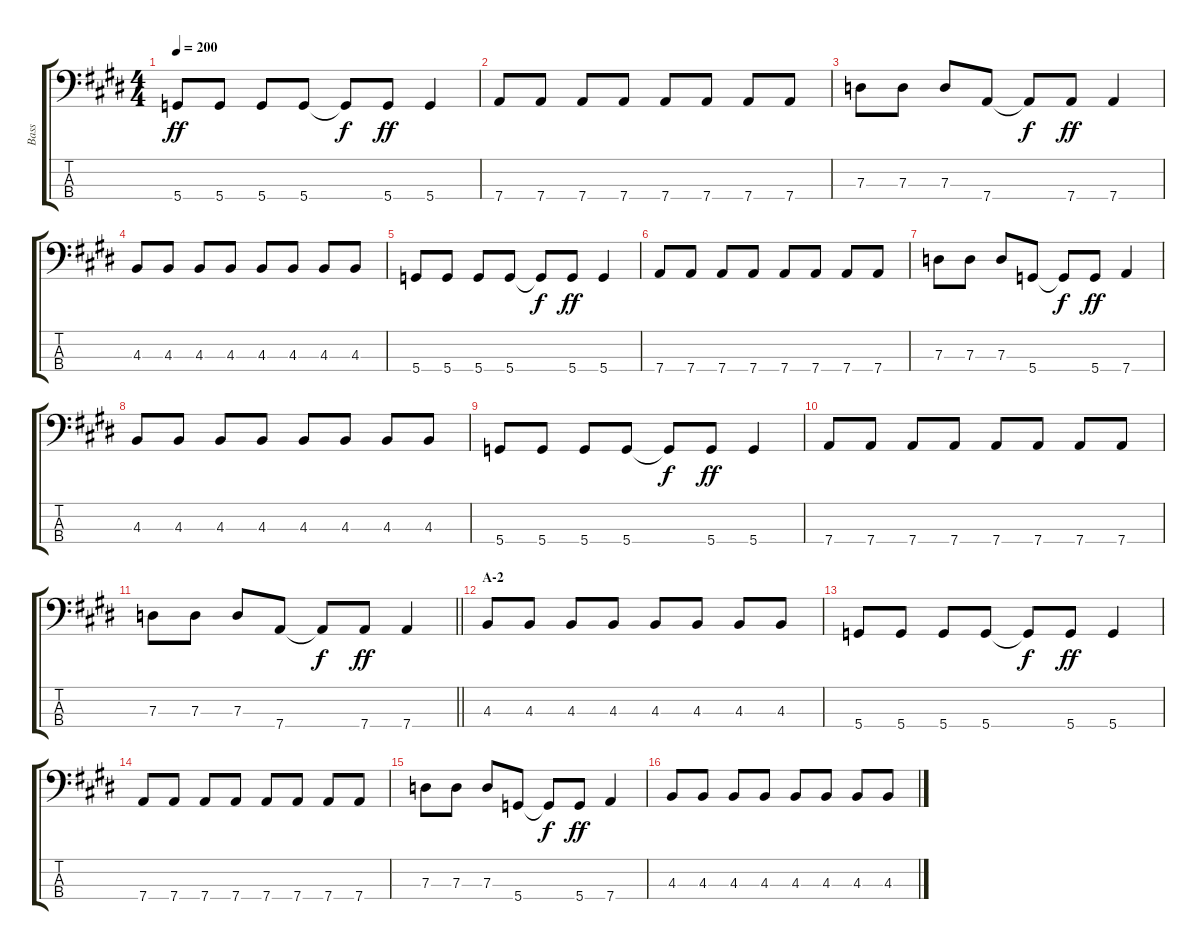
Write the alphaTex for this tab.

\track ("Bass" "Bass") {instrument electricbasspick}
\staff {score tabs}
\tuning (F2 C2 G1 D1) {hide}
\ts (4 4)
\tempo 200
\clef f4
\ks e
5.4.8{dy ff} 5.4.8 5.4.8 5.4.8 5.4{t}.8{dy f} 5.4.8{dy ff} 5.4.4 |
7.4.8 7.4.8 7.4.8 7.4.8 7.4.8 7.4.8 7.4.8 7.4.8 |
7.3.8 7.3.8 7.3.8 7.4.8 7.4{t}.8{dy f} 7.4.8{dy ff} 7.4.4 |
4.3.8 4.3.8 4.3.8 4.3.8 4.3.8 4.3.8 4.3.8 4.3.8 |
5.4.8 5.4.8 5.4.8 5.4.8 5.4{t}.8{dy f} 5.4.8{dy ff} 5.4.4 |
7.4.8 7.4.8 7.4.8 7.4.8 7.4.8 7.4.8 7.4.8 7.4.8 |
7.3.8 7.3.8 7.3.8 5.4.8 5.4{t}.8{dy f} 5.4.8{dy ff} 7.4.4 |
4.3.8 4.3.8 4.3.8 4.3.8 4.3.8 4.3.8 4.3.8 4.3.8 |
5.4.8 5.4.8 5.4.8 5.4.8 5.4{t}.8{dy f} 5.4.8{dy ff} 5.4.4 |
7.4.8 7.4.8 7.4.8 7.4.8 7.4.8 7.4.8 7.4.8 7.4.8 |
\barLineRight lightlight
7.3.8 7.3.8 7.3.8 7.4.8 7.4{t}.8{dy f} 7.4.8{dy ff} 7.4.4 |
\section ("" "A-2")
4.3.8 4.3.8 4.3.8 4.3.8 4.3.8 4.3.8 4.3.8 4.3.8 |
5.4.8 5.4.8 5.4.8 5.4.8 5.4{t}.8{dy f} 5.4.8{dy ff} 5.4.4 |
7.4.8 7.4.8 7.4.8 7.4.8 7.4.8 7.4.8 7.4.8 7.4.8 |
7.3.8 7.3.8 7.3.8 5.4.8 5.4{t}.8{dy f} 5.4.8{dy ff} 7.4.4 |
4.3.8 4.3.8 4.3.8 4.3.8 4.3.8 4.3.8 4.3.8 4.3.8
